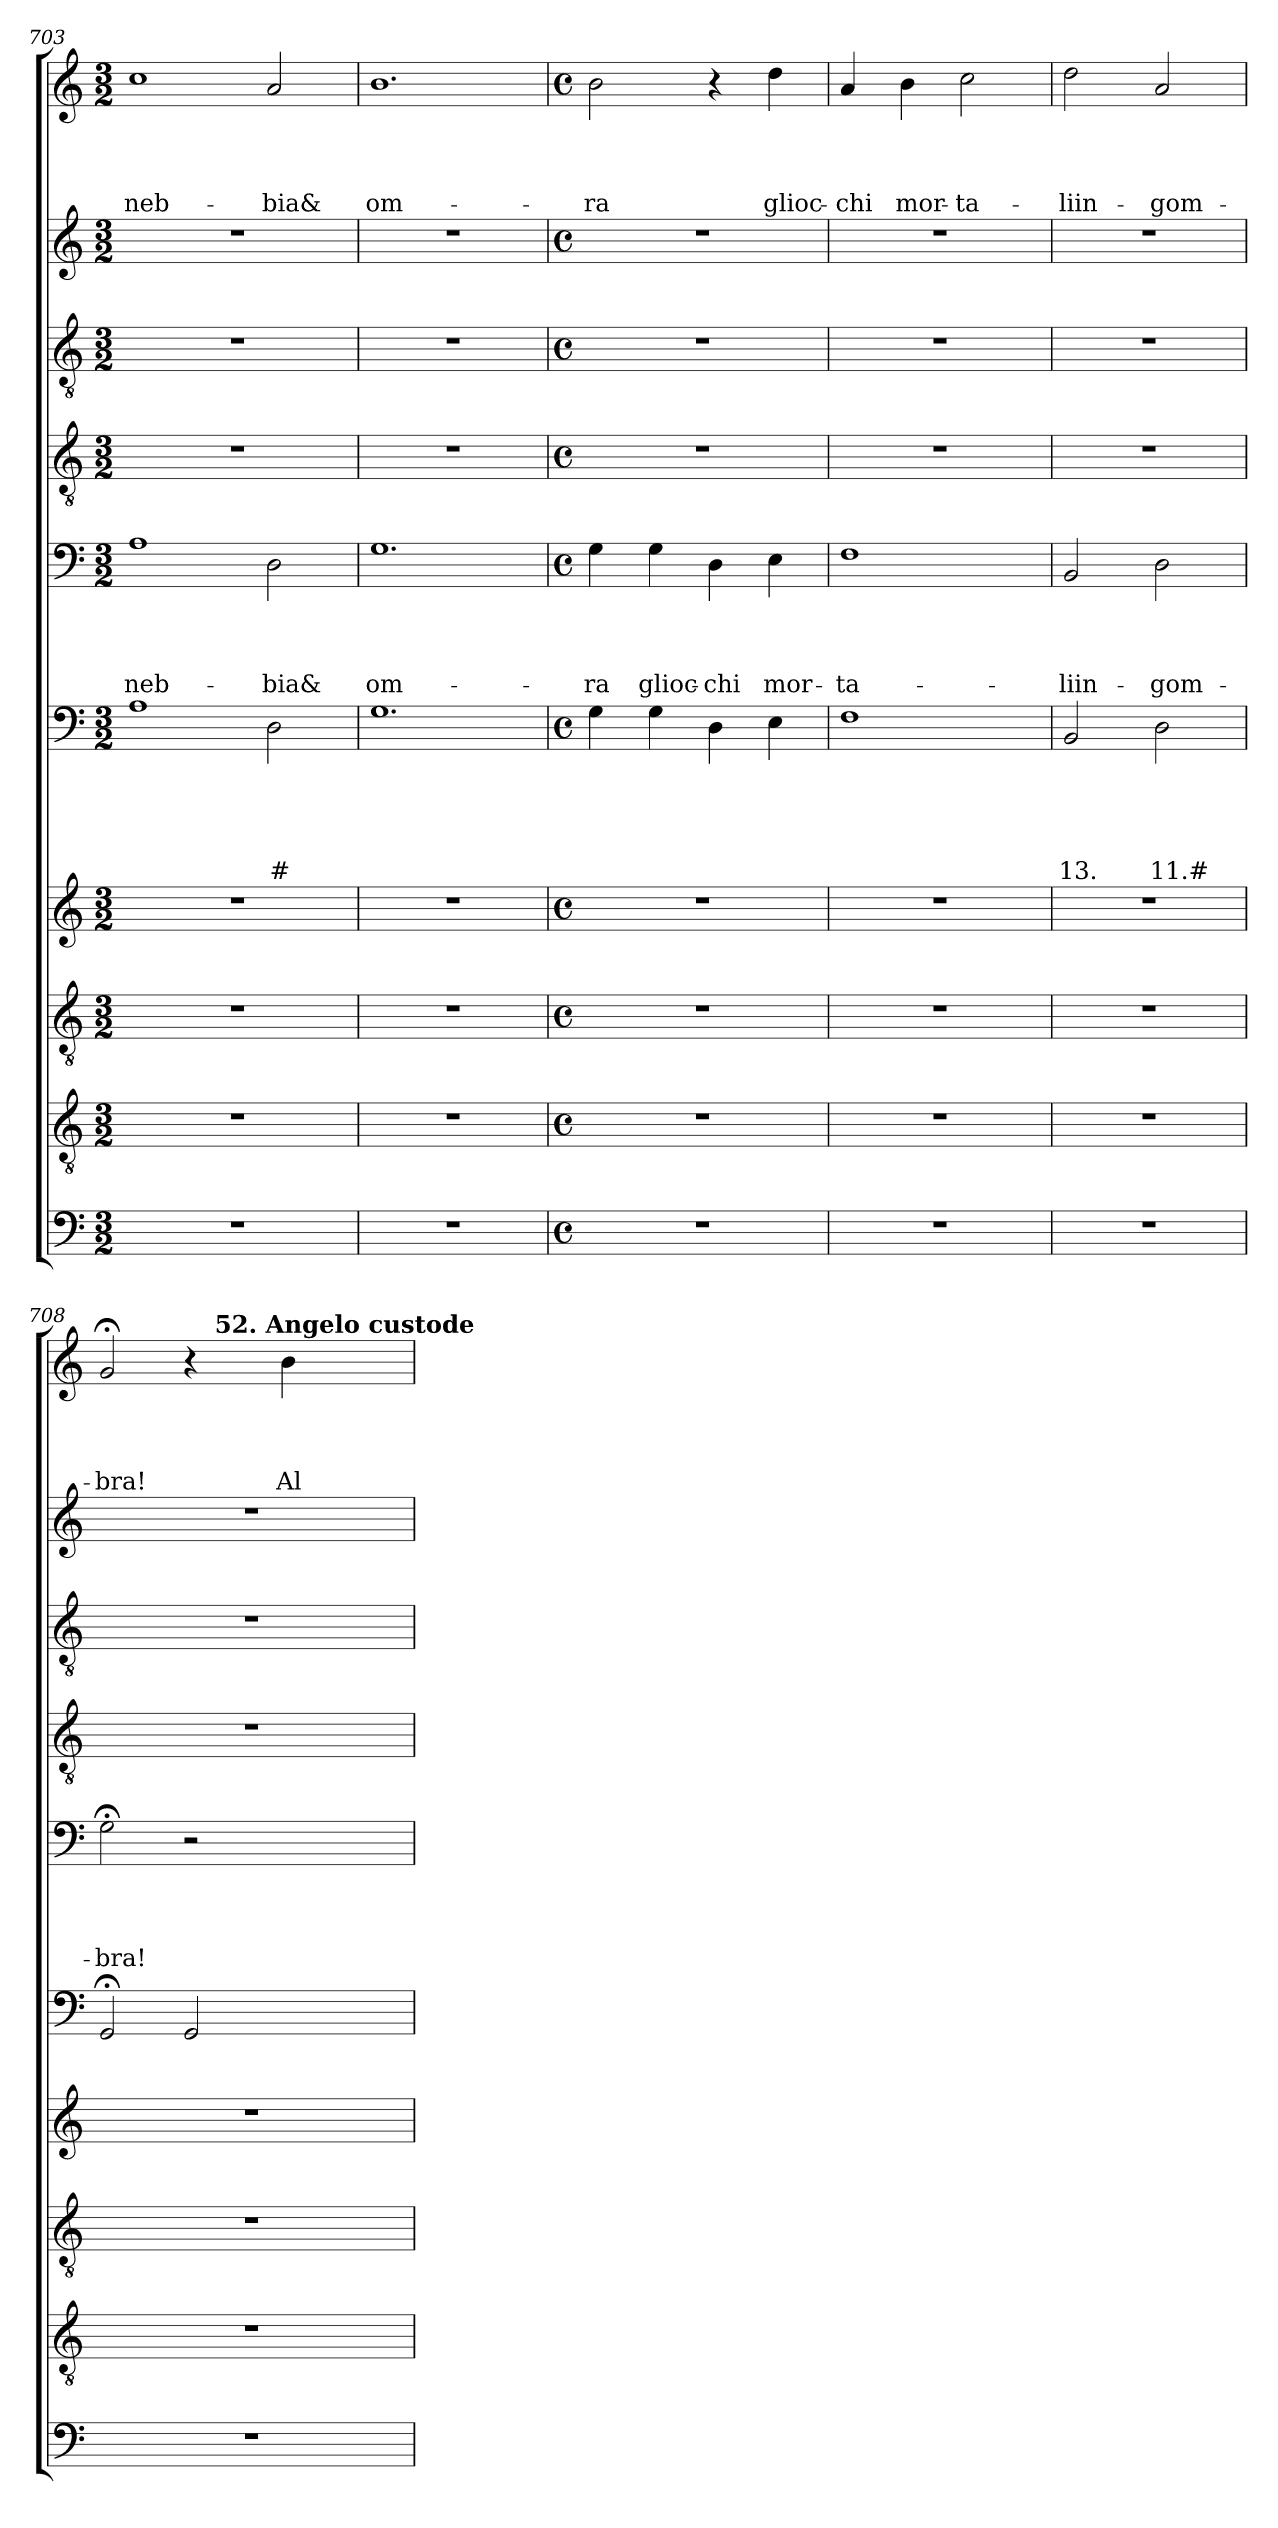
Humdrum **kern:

**kern	**kern	**kern	**kern	**kern	**text	**text	**text	**text	**text	**kern	**text	**text	**text	**text	**kern	**kern	**kern	**kern	**text	**text	**text	**text
*part10	*part9	*part8	*part7	*part6	*part6	*part6	*part6	*part6	*part6	*part5	*part5	*part5	*part5	*part5	*part4	*part3	*part2	*part1	*part1	*part1	*part1	*part1
*staff10	*staff9	*staff8	*staff7	*staff6	*staff6	*staff6	*staff6	*staff6	*staff6	*staff5	*staff5	*staff5	*staff5	*staff5	*staff4	*staff3	*staff2	*staff1	*staff1	*staff1	*staff1	*staff1
*clefF4	*clefGv2	*clefGv2	*clefG2	*clefF4	*	*	*	*	*	*clefF4	*	*	*	*	*clefGv2	*clefGv2	*clefG2	*clefG2	*	*	*	*
*k[]	*k[]	*k[]	*k[]	*k[]	*	*	*	*	*	*k[]	*	*	*	*	*k[]	*k[]	*k[]	*k[]	*	*	*	*
*C:	*C:	*C:	*C:	*C:	*	*	*	*	*	*C:	*	*	*	*	*C:	*C:	*C:	*C:	*	*	*	*
*M3/2	*M3/2	*M3/2	*M3/2	*M3/2	*	*	*	*	*	*M3/2	*	*	*	*	*M3/2	*M3/2	*M3/2	*M3/2	*	*	*	*
=703	=703	=703	=703	=703	=703	=703	=703	=703	=703	=703	=703	=703	=703	=703	=703	=703	=703	=703	=703	=703	=703	=703
1.r	1.r	1.r	1.r	1A	.	.	.	.	.	1A	.	.	.	neb-	1.r	1.r	1.r	1cc	.	.	.	neb-
.	.	.	.	2D\	.	.	.	.	#	2D\	.	.	.	-bia&	.	.	.	2a/	.	.	.	-bia&
=704	=704	=704	=704	=704	=704	=704	=704	=704	=704	=704	=704	=704	=704	=704	=704	=704	=704	=704	=704	=704	=704	=704
1.r	1.r	1.r	1.r	1.G	.	.	.	.	.	1.G	.	.	.	om-	1.r	1.r	1.r	1.b	.	.	.	om-
!!LO:PB:g=z
=705	=705	=705	=705	=705	=705	=705	=705	=705	=705	=705	=705	=705	=705	=705	=705	=705	=705	=705	=705	=705	=705	=705
*M4/4	*M4/4	*M4/4	*M4/4	*M4/4	*	*	*	*	*	*M4/4	*	*	*	*	*M4/4	*M4/4	*M4/4	*M4/4	*	*	*	*
*met(c)	*met(c)	*met(c)	*met(c)	*met(c)	*	*	*	*	*	*met(c)	*	*	*	*	*met(c)	*met(c)	*met(c)	*met(c)	*	*	*	*
1r	1r	1r	1r	4G\	.	.	.	.	.	4G\	.	.	.	-ra	1r	1r	1r	2b\	.	.	.	-ra
.	.	.	.	4G\	.	.	.	.	.	4G\	.	.	.	glioc-	.	.	.	.	.	.	.	.
.	.	.	.	4D\	.	.	.	.	.	4D\	.	.	.	-chi	.	.	.	4r	.	.	.	.
.	.	.	.	4E\	.	.	.	.	.	4E\	.	.	.	mor-	.	.	.	4dd\	.	.	.	glioc-
=706	=706	=706	=706	=706	=706	=706	=706	=706	=706	=706	=706	=706	=706	=706	=706	=706	=706	=706	=706	=706	=706	=706
1r	1r	1r	1r	1F	.	.	.	.	.	1F	.	.	.	-ta-	1r	1r	1r	4a/	.	.	.	-chi
.	.	.	.	.	.	.	.	.	.	.	.	.	.	.	.	.	.	4b\	.	.	.	mor-
.	.	.	.	.	.	.	.	.	.	.	.	.	.	.	.	.	.	2cc\	.	.	.	-ta-
=707	=707	=707	=707	=707	=707	=707	=707	=707	=707	=707	=707	=707	=707	=707	=707	=707	=707	=707	=707	=707	=707	=707
1r	1r	1r	1r	2BB/	.	.	.	.	13.	2BB/	.	.	.	-liin-	1r	1r	1r	2dd\	.	.	.	-liin-
.	.	.	.	2D\	.	.	.	.	11.#	2D\	.	.	.	-gom-	.	.	.	2a/	.	.	.	-gom-
=708	=708	=708	=708	=708	=708	=708	=708	=708	=708	=708	=708	=708	=708	=708	=708	=708	=708	=708	=708	=708	=708	=708
*	*	*	*	*	*	*	*	*	*	*	*	*	*	*	*	*	*	*^	*	*	*	*
1r	1r	1r	1r	2GG;</	.	.	.	.	.	2G;<\	.	.	.	-bra!	1r	1r	1r	2g;</	2ryy	.	.	.	-bra!
.	.	.	.	2GG/	.	.	.	.	.	2r	.	.	.	.	.	.	.	4r	16.ryy	.	.	.	.
!	!	!	!	!	!	!	!	!	!	!	!	!	!	!	!	!	!	!	!LO:TX:a:B:t=52. Angelo custode	!	!	!	!
.	.	.	.	.	.	.	.	.	.	.	.	.	.	.	.	.	.	.	4ryy	.	.	.	.
.	.	.	.	.	.	.	.	.	.	.	.	.	.	.	.	.	.	4b\	.	.	.	.	Al
.	.	.	.	.	.	.	.	.	.	.	.	.	.	.	.	.	.	.	8ryy	.	.	.	.
.	.	.	.	.	.	.	.	.	.	.	.	.	.	.	.	.	.	.	32ryy	.	.	.	.
*	*	*	*	*	*	*	*	*	*	*	*	*	*	*	*	*	*	*v	*v	*	*	*	*
=	=	=	=	=	=	=	=	=	=	=	=	=	=	=	=	=	=	=	=	=	=	=
*-	*-	*-	*-	*-	*-	*-	*-	*-	*-	*-	*-	*-	*-	*-	*-	*-	*-	*-	*-	*-	*-	*-
